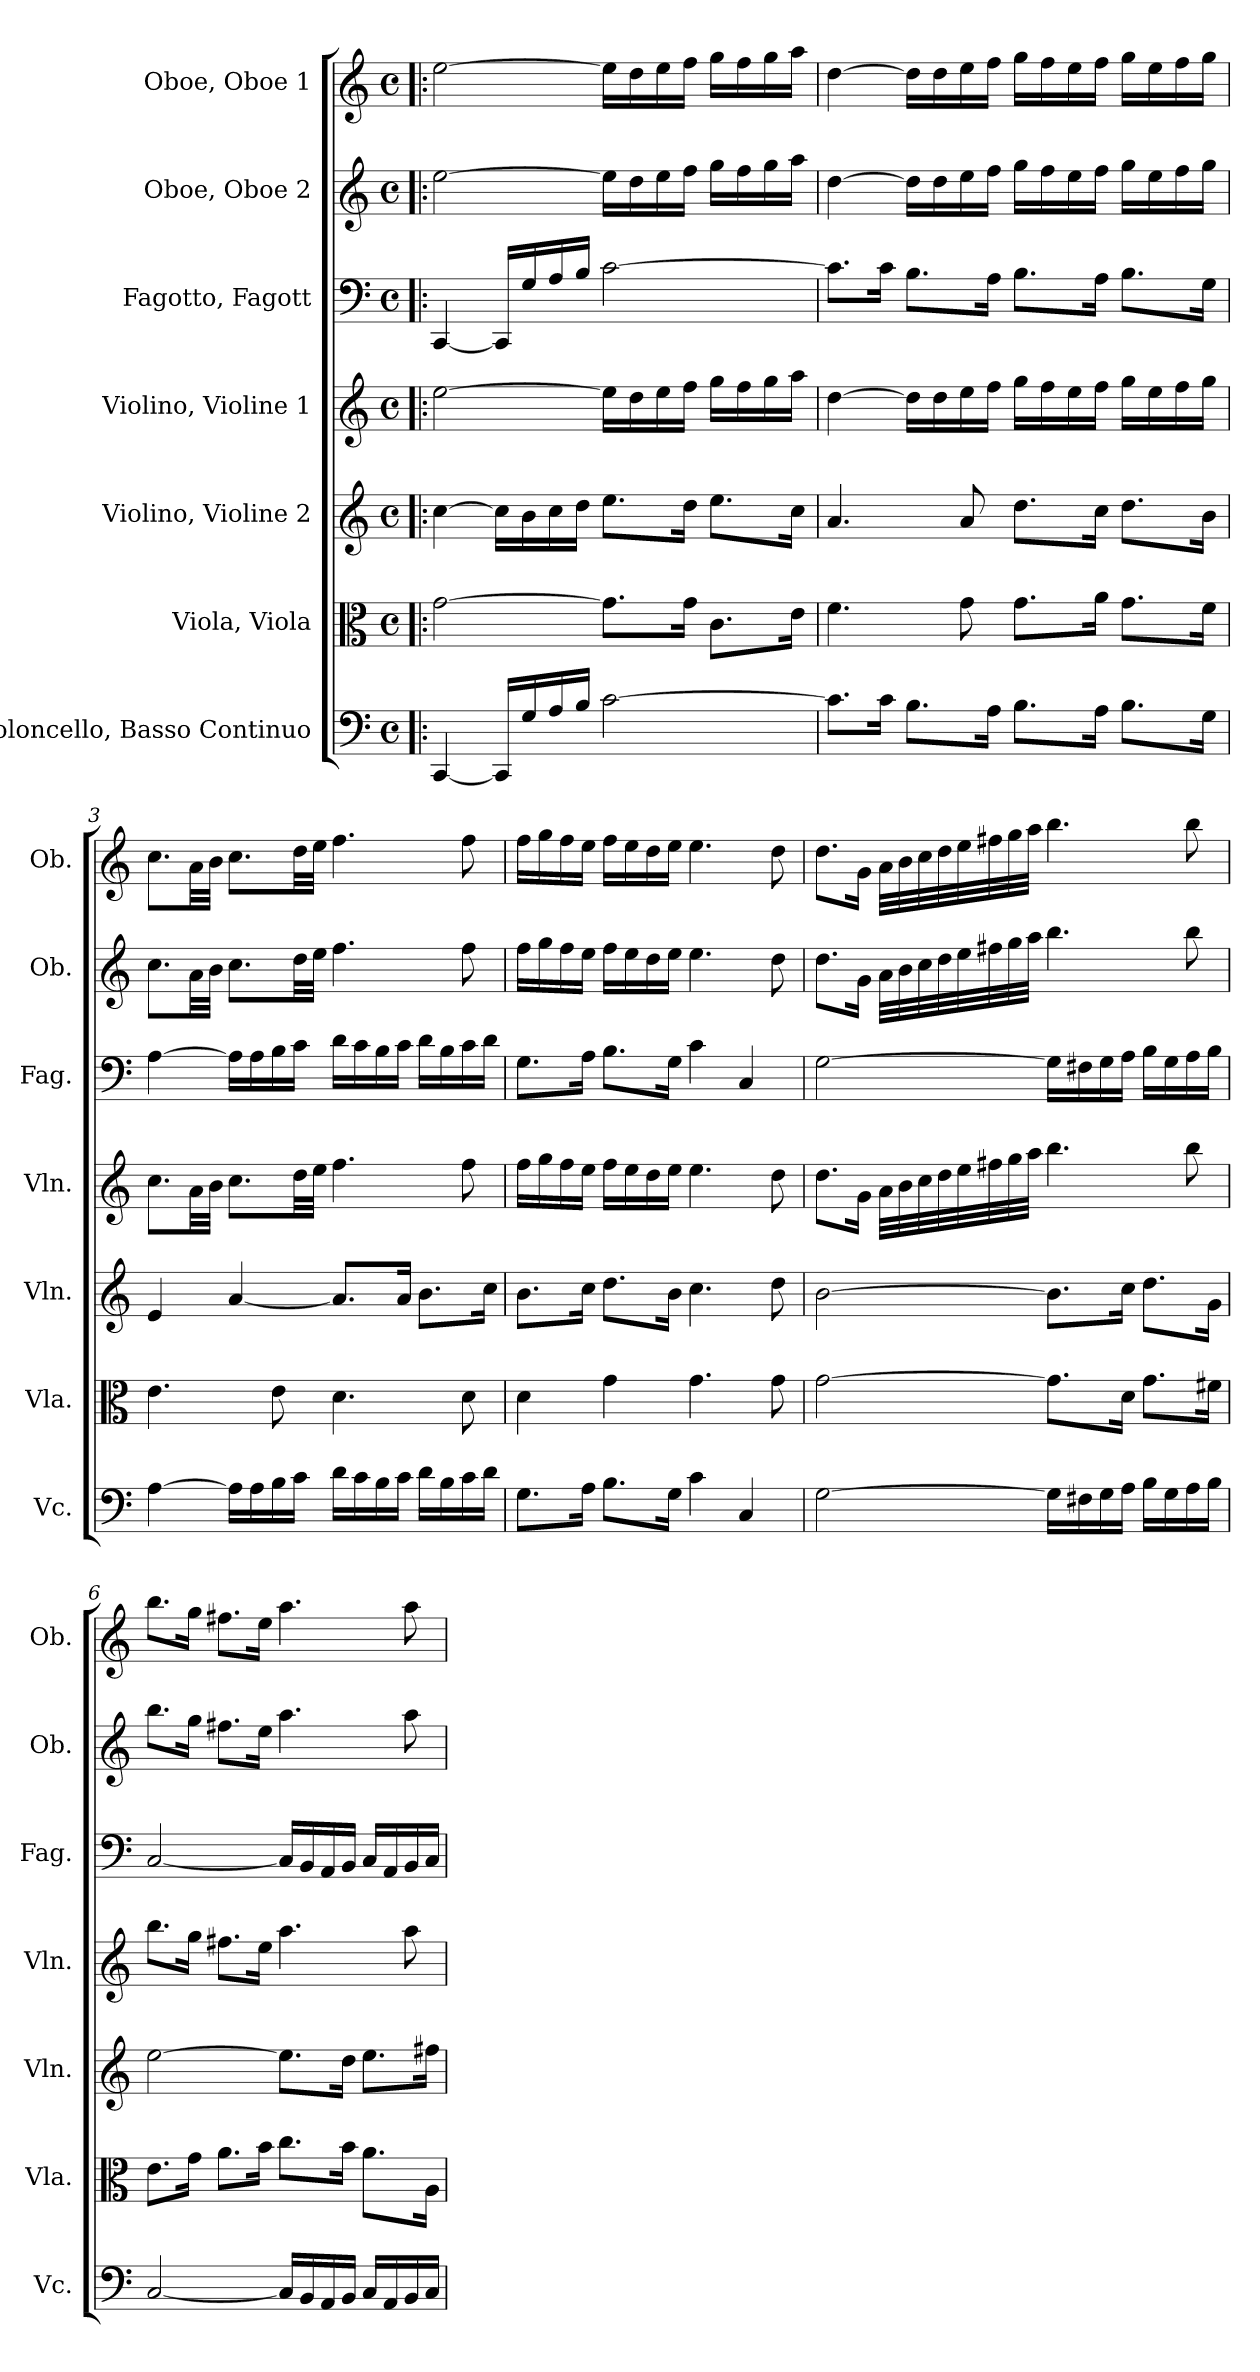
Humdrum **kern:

**kern	**kern	**kern	**kern	**kern	**kern	**kern
*part7	*part6	*part5	*part4	*part3	*part2	*part1
*staff7	*staff6	*staff5	*staff4	*staff3	*staff2	*staff1
*I"Violoncello, Basso Continuo	*I"Viola, Viola	*I"Violino, Violine 2	*I"Violino, Violine 1	*I"Fagotto, Fagott	*I"Oboe, Oboe 2	*I"Oboe, Oboe 1
*I'Vc.	*I'Vla.	*I'Vln.	*I'Vln.	*I'Fag.	*I'Ob.	*I'Ob.
*clefF4	*clefC3	*clefG2	*clefG2	*clefF4	*clefG2	*clefG2
*k[]	*k[]	*k[]	*k[]	*k[]	*k[]	*k[]
*M4/4	*M4/4	*M4/4	*M4/4	*M4/4	*M4/4	*M4/4
*met(c)	*met(c)	*met(c)	*met(c)	*met(c)	*met(c)	*met(c)
*MM45	*MM45	*MM45	*MM45	*MM45	*MM45	*MM45
=1!|:	=1!|:	=1!|:	=1!|:	=1!|:	=1!|:	=1!|:
[4CC/	[2g\	[4cc\	[2ee\	[4CC/	[2ee\	[2ee\
16CC/LL]	.	16cc\LL]	.	16CC/LL]	.	.
16G/	.	16b\	.	16G/	.	.
16A/	.	16cc\	.	16A/	.	.
16B/JJ	.	16dd\JJ	.	16B/JJ	.	.
[2c\	8.g\L]	8.ee\L	16ee\LL]	[2c\	16ee\LL]	16ee\LL]
.	.	.	16dd\	.	16dd\	16dd\
.	.	.	16ee\	.	16ee\	16ee\
.	16g\Jk	16dd\Jk	16ff\JJ	.	16ff\JJ	16ff\JJ
.	8.c\L	8.ee\L	16gg\LL	.	16gg\LL	16gg\LL
.	.	.	16ff\	.	16ff\	16ff\
.	.	.	16gg\	.	16gg\	16gg\
.	16e\Jk	16cc\Jk	16aa\JJ	.	16aa\JJ	16aa\JJ
=2	=2	=2	=2	=2	=2	=2
8.c\L]	4.f\	4.a/	[4dd\	8.c\L]	[4dd\	[4dd\
16c\Jk	.	.	.	16c\Jk	.	.
8.B\L	.	.	16dd\LL]	8.B\L	16dd\LL]	16dd\LL]
.	.	.	16dd\	.	16dd\	16dd\
.	8g\	8a/	16ee\	.	16ee\	16ee\
16A\Jk	.	.	16ff\JJ	16A\Jk	16ff\JJ	16ff\JJ
8.B\L	8.g\L	8.dd\L	16gg\LL	8.B\L	16gg\LL	16gg\LL
.	.	.	16ff\	.	16ff\	16ff\
.	.	.	16ee\	.	16ee\	16ee\
16A\Jk	16a\Jk	16cc\Jk	16ff\JJ	16A\Jk	16ff\JJ	16ff\JJ
8.B\L	8.g\L	8.dd\L	16gg\LL	8.B\L	16gg\LL	16gg\LL
.	.	.	16ee\	.	16ee\	16ee\
.	.	.	16ff\	.	16ff\	16ff\
16G\Jk	16f\Jk	16b\Jk	16gg\JJ	16G\Jk	16gg\JJ	16gg\JJ
!!LO:LB:g=z
=3	=3	=3	=3	=3	=3	=3
[4A\	4.e\	4e/	8.cc\L	[4A\	8.cc\L	8.cc\L
.	.	.	32a\LL	.	32a\LL	32a\LL
.	.	.	32b\JJJ	.	32b\JJJ	32b\JJJ
16A\LL]	.	[4a/	8.cc\L	16A\LL]	8.cc\L	8.cc\L
16A\	.	.	.	16A\	.	.
16B\	8e\	.	.	16B\	.	.
16c\JJ	.	.	32dd\LL	16c\JJ	32dd\LL	32dd\LL
.	.	.	32ee\JJJ	.	32ee\JJJ	32ee\JJJ
16d\LL	4.d\	8.a/L]	4.ff\	16d\LL	4.ff\	4.ff\
16c\	.	.	.	16c\	.	.
16B\	.	.	.	16B\	.	.
16c\JJ	.	16a/Jk	.	16c\JJ	.	.
16d\LL	.	8.b\L	.	16d\LL	.	.
16B\	.	.	.	16B\	.	.
16c\	8d\	.	8ff\	16c\	8ff\	8ff\
16d\JJ	.	16cc\Jk	.	16d\JJ	.	.
=4	=4	=4	=4	=4	=4	=4
8.G\L	4d\	8.b\L	16ff\LL	8.G\L	16ff\LL	16ff\LL
.	.	.	16gg\	.	16gg\	16gg\
.	.	.	16ff\	.	16ff\	16ff\
16A\Jk	.	16cc\Jk	16ee\JJ	16A\Jk	16ee\JJ	16ee\JJ
8.B\L	4g\	8.dd\L	16ff\LL	8.B\L	16ff\LL	16ff\LL
.	.	.	16ee\	.	16ee\	16ee\
.	.	.	16dd\	.	16dd\	16dd\
16G\Jk	.	16b\Jk	16ee\JJ	16G\Jk	16ee\JJ	16ee\JJ
4c\	4.g\	4.cc\	4.ee\	4c\	4.ee\	4.ee\
4C/	.	.	.	4C/	.	.
.	8g\	8dd\	8dd\	.	8dd\	8dd\
=5	=5	=5	=5	=5	=5	=5
[2G\	[2g\	[2b\	8.dd\L	[2G\	8.dd\L	8.dd\L
.	.	.	16g\Jk	.	16g\Jk	16g\Jk
.	.	.	32a\LLL	.	32a\LLL	32a\LLL
.	.	.	32b\	.	32b\	32b\
.	.	.	32cc\	.	32cc\	32cc\
.	.	.	32dd\	.	32dd\	32dd\
.	.	.	32ee\	.	32ee\	32ee\
.	.	.	32ff#X\	.	32ff#X\	32ff#X\
.	.	.	32gg\	.	32gg\	32gg\
.	.	.	32aa\JJJ	.	32aa\JJJ	32aa\JJJ
16G\LL]	8.g\L]	8.b\L]	4.bb\	16G\LL]	4.bb\	4.bb\
16F#X\	.	.	.	16F#X\	.	.
16G\	.	.	.	16G\	.	.
16A\JJ	16d\Jk	16cc\Jk	.	16A\JJ	.	.
16B\LL	8.g\L	8.dd\L	.	16B\LL	.	.
16G\	.	.	.	16G\	.	.
16A\	.	.	8bb\	16A\	8bb\	8bb\
16B\JJ	16f#X\Jk	16g\Jk	.	16B\JJ	.	.
!!LO:PB:g=z
=6	=6	=6	=6	=6	=6	=6
[2C/	8.e\L	[2ee\	8.bb\L	[2C/	8.bb\L	8.bb\L
.	16g\Jk	.	16gg\Jk	.	16gg\Jk	16gg\Jk
.	8.a\L	.	8.ff#X\L	.	8.ff#X\L	8.ff#X\L
.	16b\Jk	.	16ee\Jk	.	16ee\Jk	16ee\Jk
16C/LL]	8.cc\L	8.ee\L]	4.aa\	16C/LL]	4.aa\	4.aa\
16BB/	.	.	.	16BB/	.	.
16AA/	.	.	.	16AA/	.	.
16BB/JJ	16b\Jk	16dd\Jk	.	16BB/JJ	.	.
16C/LL	8.a\L	8.ee\L	.	16C/LL	.	.
16AA/	.	.	.	16AA/	.	.
16BB/	.	.	8aa\	16BB/	8aa\	8aa\
16C/JJ	16A\Jk	16ff#X\Jk	.	16C/JJ	.	.
=	=	=	=	=	=	=
*-	*-	*-	*-	*-	*-	*-
